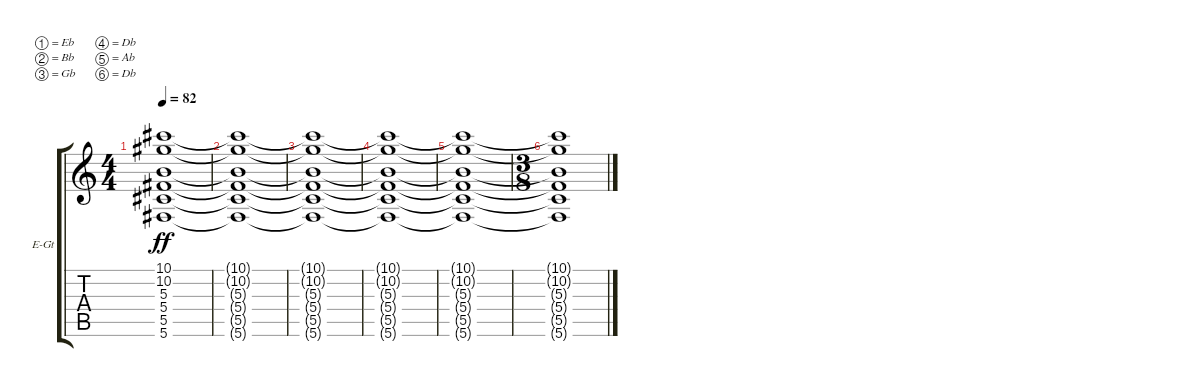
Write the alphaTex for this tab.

\bracketExtendMode groupsimilarinstruments
\firstSystemTrackNameOrientation horizontal
\otherSystemsTrackNameOrientation horizontal
\track ("Electric Guitar 1" "E-Gt") {instrument distortionguitar}
\staff {score tabs}
\tuning (Eb4 Bb3 Gb3 Db3 Ab2 Db2)
\ts (4 4)
\tempo 82
\clef g2
\ks c
(5.6{t} 5.5{t} 5.4{t} 5.3{t} 10.2 10.1{t}).1{dy ff} |
(5.6{t} 5.5{t} 5.4{t} 5.3{t} 10.2{t} 10.1{t}).1 |
(5.6{t} 5.5{t} 5.4{t} 5.3{t} 10.2{t} 10.1{t}).1 |
(5.6{t} 5.5{t} 5.4{t} 5.3{t} 10.2{t} 10.1{t}).1 |
(10.1{t} 10.2{t} 5.3{t} 5.4{t} 5.5{t} 5.6{t}).1 |
\ts (3 8)
(5.6{t} 5.5{t} 5.4{t} 5.3{t} 10.2{t} 10.1{t}).1
